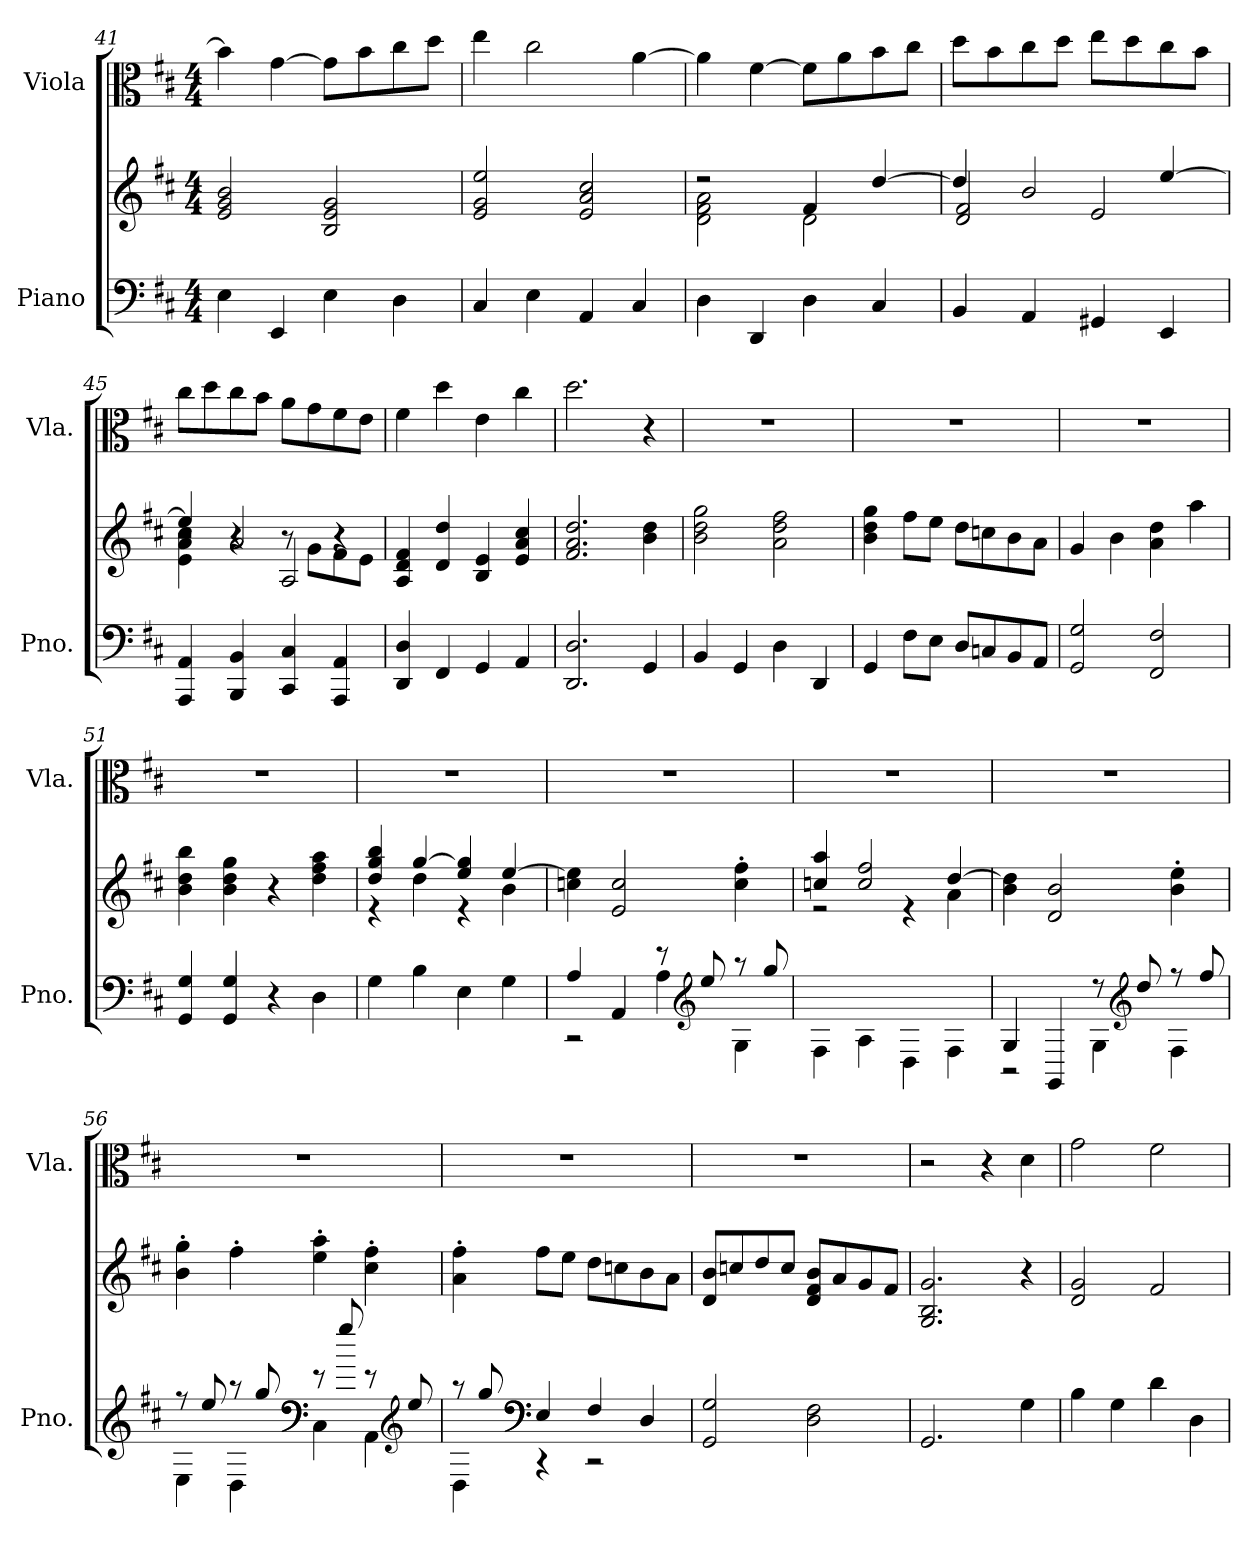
**kern	**kern	**kern
*part2	*part2	*part1
*staff3	*staff2	*staff1
*I"Piano	*	*I"Viola
*I'Pno.	*	*I'Vla.
*clefF4	*clefG2	*clefC3
*k[f#c#]	*k[f#c#]	*k[f#c#]
*M4/4	*M4/4	*M4/4
=41	=41	=41
4E\	2e/ 2g/ 2b/	4b\]
4EE/	.	[4g\
4E\	2B/ 2e/ 2g/	8g\L]
.	.	8b\
4D\	.	8cc#\
.	.	8dd\J
=42	=42	=42
4C#/	2e/ 2g/ 2ee/	4ee\
4E\	.	2cc#\
4AA/	2e/ 2a/ 2cc#/	.
4C#/	.	[4a\
=43	=43	=43
*	*^	*
4D\	2r	2d\ 2f#\ 2a\	4a\]
4DD/	.	.	[4f#\
4D\	4f#/	2d\	8f#\L]
.	.	.	8a\
4C#/	[4dd/	.	8b\
.	.	.	8cc#\J
!!LO:LB:g=z
=44	=44	=44	=44
4BB/	4dd/]	2d/ 2f#/	8dd\L
.	.	.	8b\
4AA/	2b/	.	8cc#\
.	.	.	8dd\J
4GG#X/	.	2e/	8ee\L
.	.	.	8dd\
4EE/	[4ee/	.	8cc#\
.	.	.	8b\J
=45	=45	=45	=45
*	*	*^	*
4AAA/ 4AA/	4ee/]	4e\ 4a\ 4cc#\	2r	8cc#\L
.	.	.	.	8dd\
4BBB/ 4BB/	2a/	4r	.	8cc#\
.	.	.	.	8b\J
4CC#/ 4C#/	.	8r	2A/	8a\L
.	.	8g\L	.	8g\
4AAA/ 4AA/	4r	8f#\	.	8f#\
.	.	8e\J	.	8e\J
*	*v	*v	*v	*
=46	=46	=46
4DD/ 4D/	4A/ 4d/ 4f#/	4f#\
4FF#/	4d/ 4dd/	4dd\
4GG/	4B/ 4e/	4e\
4AA/	4e/ 4a/ 4cc#/	4cc#\
=47	=47	=47
2.DD/ 2.D/	2.f#/ 2.a/ 2.dd/	2.dd\
*	*	*MM214
4GG/	4b\ 4dd\	4r
=48	=48	=48
4BB/	2b\ 2dd\ 2gg\	1r
4GG/	.	.
4D\	2a\ 2dd\ 2ff#\	.
4DD/	.	.
=49	=49	=49
4GG/	4b\ 4dd\ 4gg\	1r
8F#\L	8ff#\L	.
8E\J	8ee\J	.
8D/L	8dd\L	.
8Cn/	8ccn\	.
8BB/	8b\	.
8AA/J	8a\J	.
!!LO:LB:g=z
=50	=50	=50
2GG/ 2G/	4g/	1r
.	4b\	.
2FF#/ 2F#/	4a\ 4dd\	.
.	4aa\	.
=51	=51	=51
4GG/ 4G/	4b\ 4dd\ 4bb\	1r
4GG/ 4G/	4b\ 4dd\ 4gg\	.
4r	4r	.
4D\	4dd\ 4ff#\ 4aa\	.
=52	=52	=52
*	*^	*
4G\	4dd/ 4gg/ 4bb/	4r	1r
4B\	[4gg/	4dd\	.
4E\	4ee/ 4gg/]	4r	.
4G\	[4ee/	4b\	.
*	*v	*v	*
=53	=53	=53
*^	*	*
4A/	2r	4ccn\ 4ee\]	1r
4AA/	.	2e/ 2cc/	.
8r	4A\	.	.
*clefG2	*	*	*
8ee/	.	.	.
8r	4G\	4cc\' 4ff#\'	.
8gg/	.	.	.
*v	*v	*	*
=54	=54	=54
*	*^	*
4F#\	4ccn/ 4aa/	2r	1r
4A\	2cc/ 2ff#/	.	.
4D\	.	4r	.
4F#\	[4dd/	4a\	.
*	*v	*v	*
=55	=55	=55
*^	*	*
4G/	2r	4b\ 4dd\]	1r
4GG/	.	2d/ 2b/	.
8r	4G\	.	.
*clefG2	*	*	*
8dd/	.	.	.
8r	4F#\	4b\' 4ee\'	.
8ff#/	.	.	.
!!LO:LB:g=z
=56	=56	=56	=56
8r	4E\	4b\' 4gg\'	1r
8ee/	.	.	.
8r	4D\	4ff#'\	.
8gg/	.	.	.
*clefF4	*	*	*
8r	4C#\	4ee\' 4aa\'	.
8gg/	.	.	.
8r	4AA\	4cc#\' 4ff#\'	.
*clefG2	*	*	*
8ee/	.	.	.
=57	=57	=57	=57
8r	4D\	4a\' 4ff#\'	1r
8gg/	.	.	.
*clefF4	*	*	*
4E/	4r	8ff#\L	.
.	.	8ee\J	.
4F#/	2r	8dd\L	.
.	.	8ccn\	.
4D/	.	8b\	.
.	.	8a\J	.
*v	*v	*	*
=58	=58	=58
2GG/ 2G/	8d/ 8b/L	1r
.	8ccn/	.
.	8dd/	.
.	8cc/J	.
2D\ 2F#\	8d/ 8f#/ 8b/L	.
.	8a/	.
.	8g/	.
.	8f#/J	.
=59	=59	=59
2.GG/	2.G/ 2.B/ 2.g/	2r
.	.	4r
4G\	4r	4d\
=60	=60	=60
4B\	2d/ 2g/	2g\
4G\	.	.
4d\	2f#/	2f#\
4D\	.	.
=	=	=
*-	*-	*-
